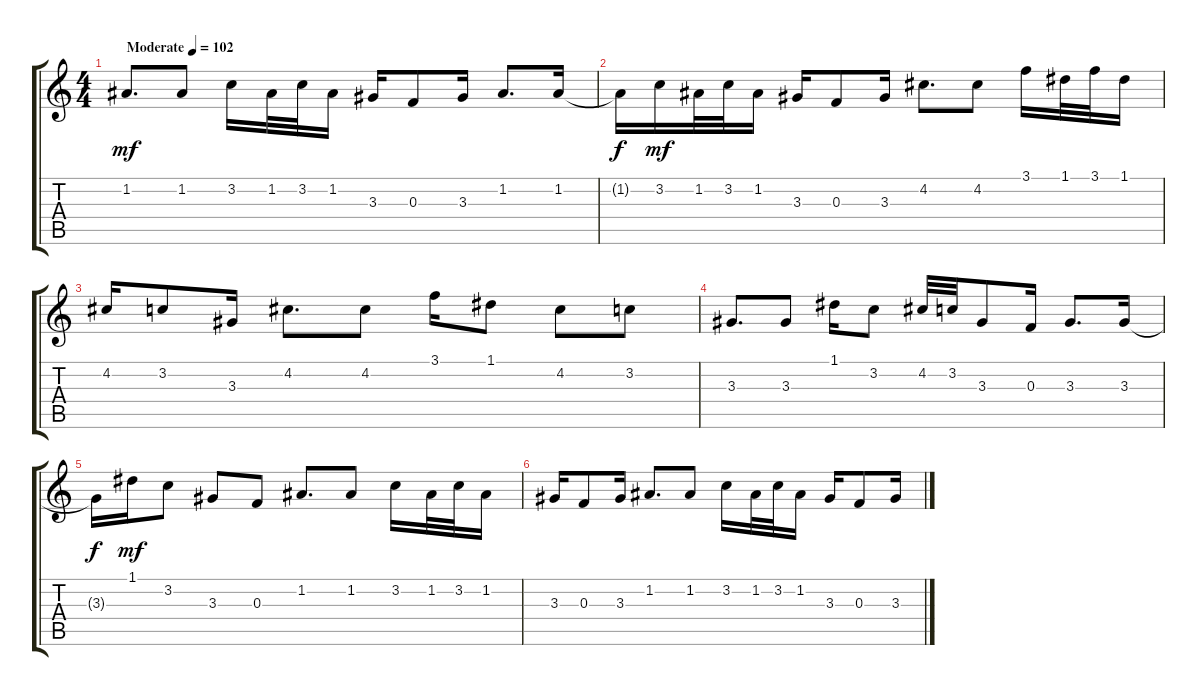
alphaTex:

\track "" {instrument acousticguitarsteel}
\staff {score tabs}
\tuning (D4 A3 F3 C3 G2 D2) {hide}
\ts (4 4)
\tempo (102 "Moderate")
\clef g2
\ks c
1.2.8{d dy mf instrument acousticguitarsteel} 1.2.8 3.2.16 1.2.32 3.2.32 1.2.16 3.3.16 0.3.8 3.3.16 1.2.8{d} 1.2.16 |
1.2{t}.16{dy f} 3.2.16{dy mf} 1.2.32 3.2.32 1.2.16 3.3.16 0.3.8 3.3.16 4.2.8{d} 4.2.8 3.1.16 1.1.32 3.1.32 1.1.16 |
4.2.16 3.2.8 3.3.16 4.2.8{d} 4.2.8 3.1.16 1.1.8 4.2.8 3.2.8 |
3.3.8{d} 3.3.8 1.1.16 3.2.8 4.2.32 3.2.32 3.3.8 0.3.16 3.3.8{d} 3.3.16 |
3.3{t}.16{dy f} 1.1.16{dy mf} 3.2.8 3.3.8 0.3.8 1.2.8{d} 1.2.8 3.2.16 1.2.32 3.2.32 1.2.16 |
3.3.16 0.3.8 3.3.16 1.2.8{d} 1.2.8 3.2.16 1.2.32 3.2.32 1.2.16 3.3.16 0.3.8 3.3.16
